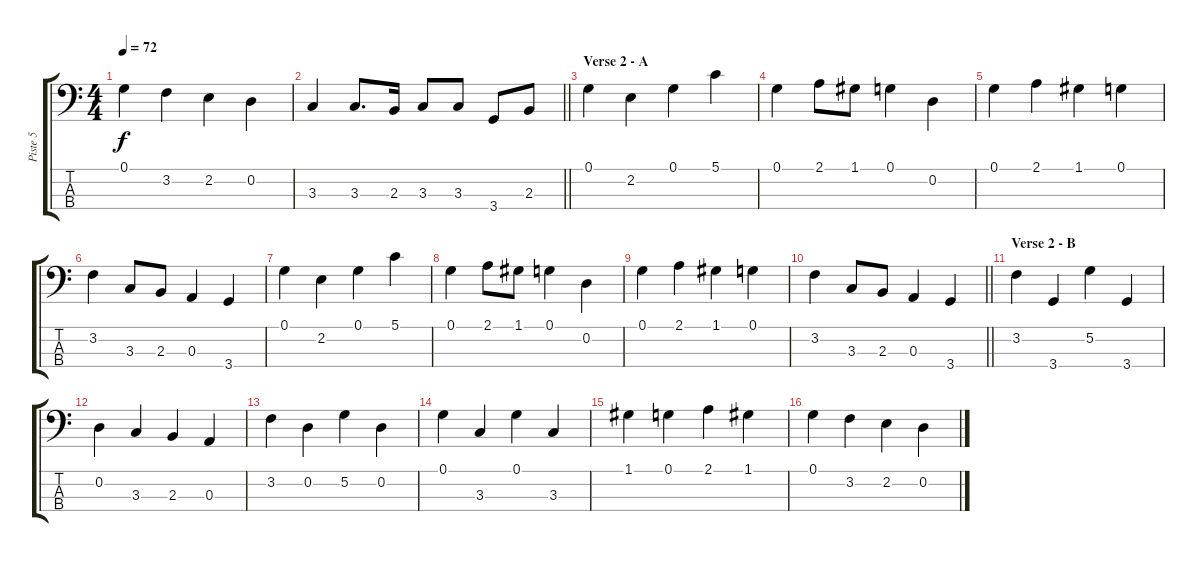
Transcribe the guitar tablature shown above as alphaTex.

\track ("Piste 5" "Piste 5") {instrument acousticbass}
\staff {score tabs}
\tuning (G2 D2 A1 E1) {hide}
\ts (4 4)
\tempo 72
\clef f4
\ks c
0.1.4{dy f} 3.2.4 2.2.4 0.2.4 |
\barLineRight lightlight
3.3.4 3.3.8{d} 2.3.16 3.3.8 3.3.8 3.4.8 2.3.8 |
\section ("" "Verse 2 - A")
0.1.4 2.2.4 0.1.4 5.1.4 |
0.1.4 2.1.8 1.1.8 0.1.4 0.2.4 |
0.1.4 2.1.4 1.1.4 0.1.4 |
3.2.4 3.3.8 2.3.8 0.3.4 3.4.4 |
0.1.4 2.2.4 0.1.4 5.1.4 |
0.1.4 2.1.8 1.1.8 0.1.4 0.2.4 |
0.1.4 2.1.4 1.1.4 0.1.4 |
\barLineRight lightlight
3.2.4 3.3.8 2.3.8 0.3.4 3.4.4 |
\section ("" "Verse 2 - B")
3.2.4 3.4.4 5.2.4 3.4.4 |
0.2.4 3.3.4 2.3.4 0.3.4 |
3.2.4 0.2.4 5.2.4 0.2.4 |
0.1.4 3.3.4 0.1.4 3.3.4 |
1.1.4 0.1.4 2.1.4 1.1.4 |
0.1.4 3.2.4 2.2.4 0.2.4
